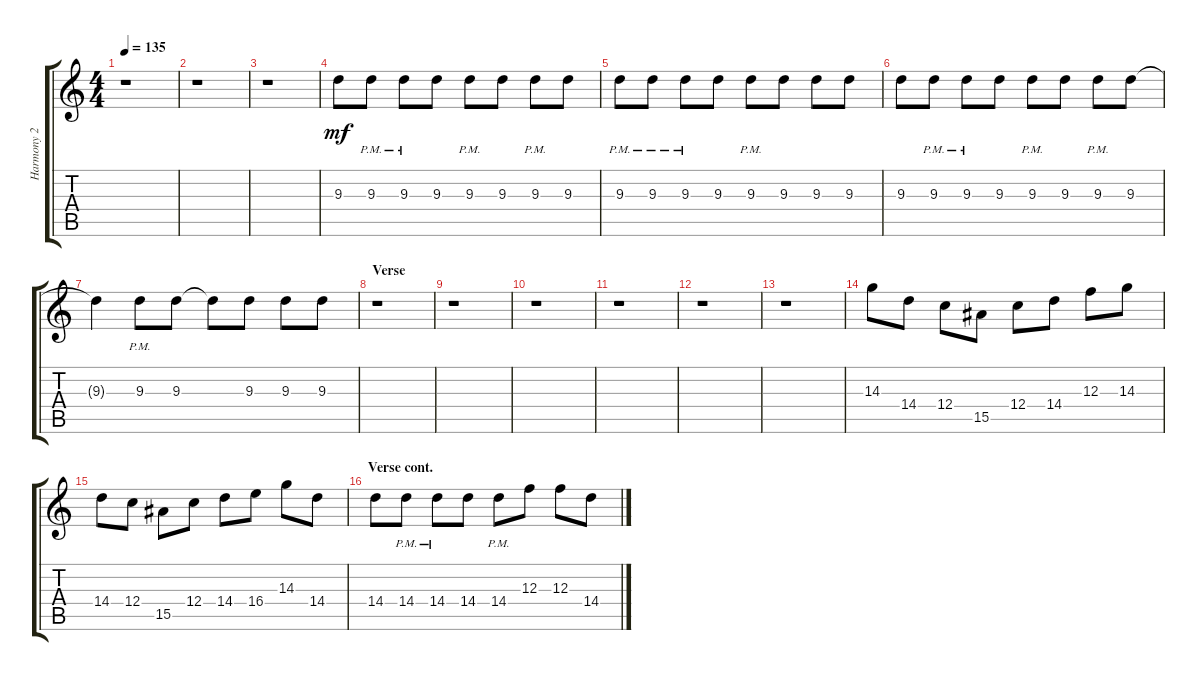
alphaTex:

\track ("Harmony 2" "Harmony 2") {instrument overdrivenguitar}
\staff {score tabs}
\tuning (D4 A3 F3 C3 G2 C2) {hide}
\ts (4 4)
\tempo 135
\clef g2
\ks aminor
r.1{dy mf} |
r.1 |
r.1 |
9.3.8 9.3{pm}.8 9.3{pm}.8 9.3.8 9.3{pm}.8 9.3.8 9.3{pm}.8 9.3.8 |
9.3{pm}.8 9.3{pm}.8 9.3{pm}.8 9.3.8 9.3{pm}.8 9.3.8 9.3.8 9.3.8 |
9.3.8 9.3{pm}.8 9.3{pm}.8 9.3.8 9.3{pm}.8 9.3.8 9.3{pm}.8 9.3.8 |
9.3{t}.4 9.3{pm}.8 9.3.8 9.3{t}.8 9.3.8 9.3.8 9.3.8 |
\section ("" "Verse")
r.1 |
r.1 |
r.1 |
r.1 |
r.1 |
r.1 |
14.3.8 14.4.8 12.4.8 15.5.8 12.4.8 14.4.8 12.3.8 14.3.8 |
14.4.8 12.4.8 15.5.8 12.4.8 14.4.8 16.4.8 14.3.8 14.4.8 |
\section ("" "Verse cont.")
14.4.8 14.4{pm}.8 14.4{pm}.8 14.4.8 14.4{pm}.8 12.3.8 12.3.8 14.4.8
